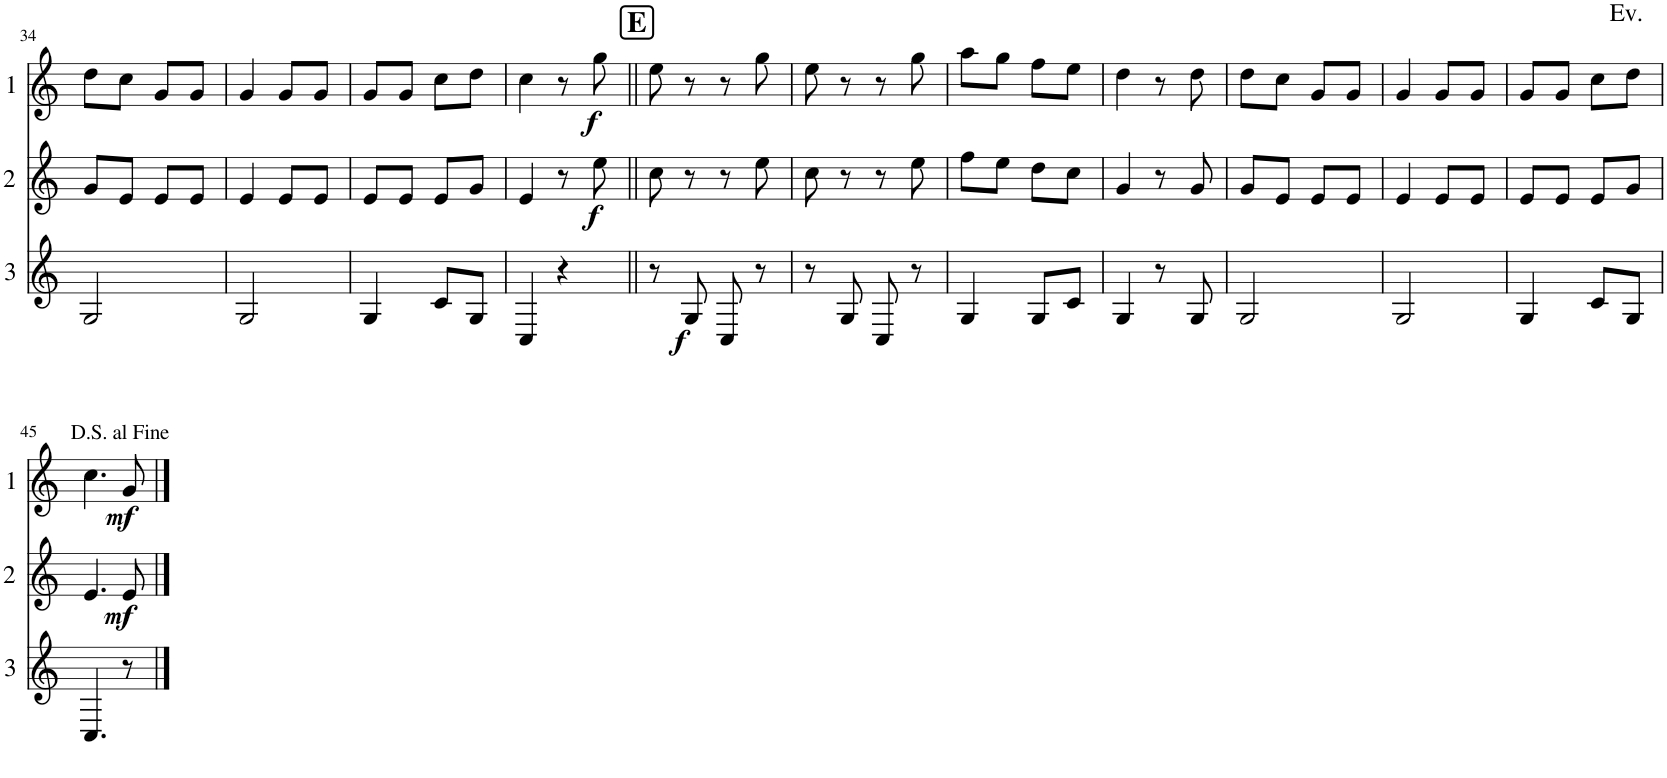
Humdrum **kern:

**kern	**dynam	**kern	**dynam	**kern	**dynam
*part3	*part3	*part2	*part2	*part1	*part1
*staff3	*staff3	*staff2	*staff2	*staff1	*staff1
*I"Cor 3	*	*I"Cor 2	*	*I"Cor 1	*
!!LO:PB:g=z
*clefG2	*	*clefG2	*	*clefG2	*
*Trd4c7	*	*Trd4c7	*	*Trd4c7	*
*k[]	*	*k[]	*	*k[]	*
*M2/4	*	*M2/4	*	*M2/4	*
=34	=34	=34	=34	=34	=34
2G/	.	8g/L	.	8dd\L	.
.	.	8e/J	.	8cc\J	.
.	.	8e/L	.	8g/L	.
.	.	8e/J	.	8g/J	.
=35	=35	=35	=35	=35	=35
2G/	.	4e/	.	4g/	.
.	.	8e/L	.	8g/L	.
.	.	8e/J	.	8g/J	.
=36	=36	=36	=36	=36	=36
4G/	.	8e/L	.	8g/L	.
.	.	8e/J	.	8g/J	.
8c/L	.	8e/L	.	8cc\L	.
8G/J	.	8g/J	.	8dd\J	.
=37	=37	=37	=37	=37	=37
4C/	.	4e/	.	4cc\	.
4r	.	8r	.	8r	.
!	!	!	!LO:DY:b	!	!LO:DY:b
.	.	8ee\	f	8gg\	f
!!LO:REH:place=s1:a:B:cj:fs=14:t=E
=38||	=38||	=38||	=38||	=38||	=38||
8r	.	8cc\	.	8ee\	.
!	!LO:DY:b	!	!	!	!
8G/	f	8r	.	8r	.
8C/	.	8r	.	8r	.
8r	.	8ee\	.	8gg\	.
=39	=39	=39	=39	=39	=39
8r	.	8cc\	.	8ee\	.
8G/	.	8r	.	8r	.
8C/	.	8r	.	8r	.
8r	.	8ee\	.	8gg\	.
=40	=40	=40	=40	=40	=40
4G/	.	8ff\L	.	8aa\L	.
.	.	8ee\J	.	8gg\J	.
8G/L	.	8dd\L	.	8ff\L	.
8c/J	.	8cc\J	.	8ee\J	.
=41	=41	=41	=41	=41	=41
4G/	.	4g/	.	4dd\	.
8r	.	8r	.	8r	.
8G/	.	8g/	.	8dd\	.
=42	=42	=42	=42	=42	=42
2G/	.	8g/L	.	8dd\L	.
.	.	8e/J	.	8cc\J	.
.	.	8e/L	.	8g/L	.
.	.	8e/J	.	8g/J	.
=43	=43	=43	=43	=43	=43
2G/	.	4e/	.	4g/	.
.	.	8e/L	.	8g/L	.
.	.	8e/J	.	8g/J	.
=44	=44	=44	=44	=44	=44
4G/	.	8e/L	.	8g/L	.
.	.	8e/J	.	8g/J	.
!	!	!	!	!LO:TX:a:t=Ev.	!
8c/L	.	8e/L	.	8cc\L	.
8G/J	.	8g/J	.	8dd\J	.
!!LO:LB:g=z
=45	=45	=45	=45	=45	=45
4.C/	.	4.e/	.	4.cc\	.
!	!	!	!LO:DY:b	!	!LO:DY:b
8r	.	8e/	mf	8g/	mf
==	==	==	==	==	==
*-	*-	*-	*-	*-	*-
